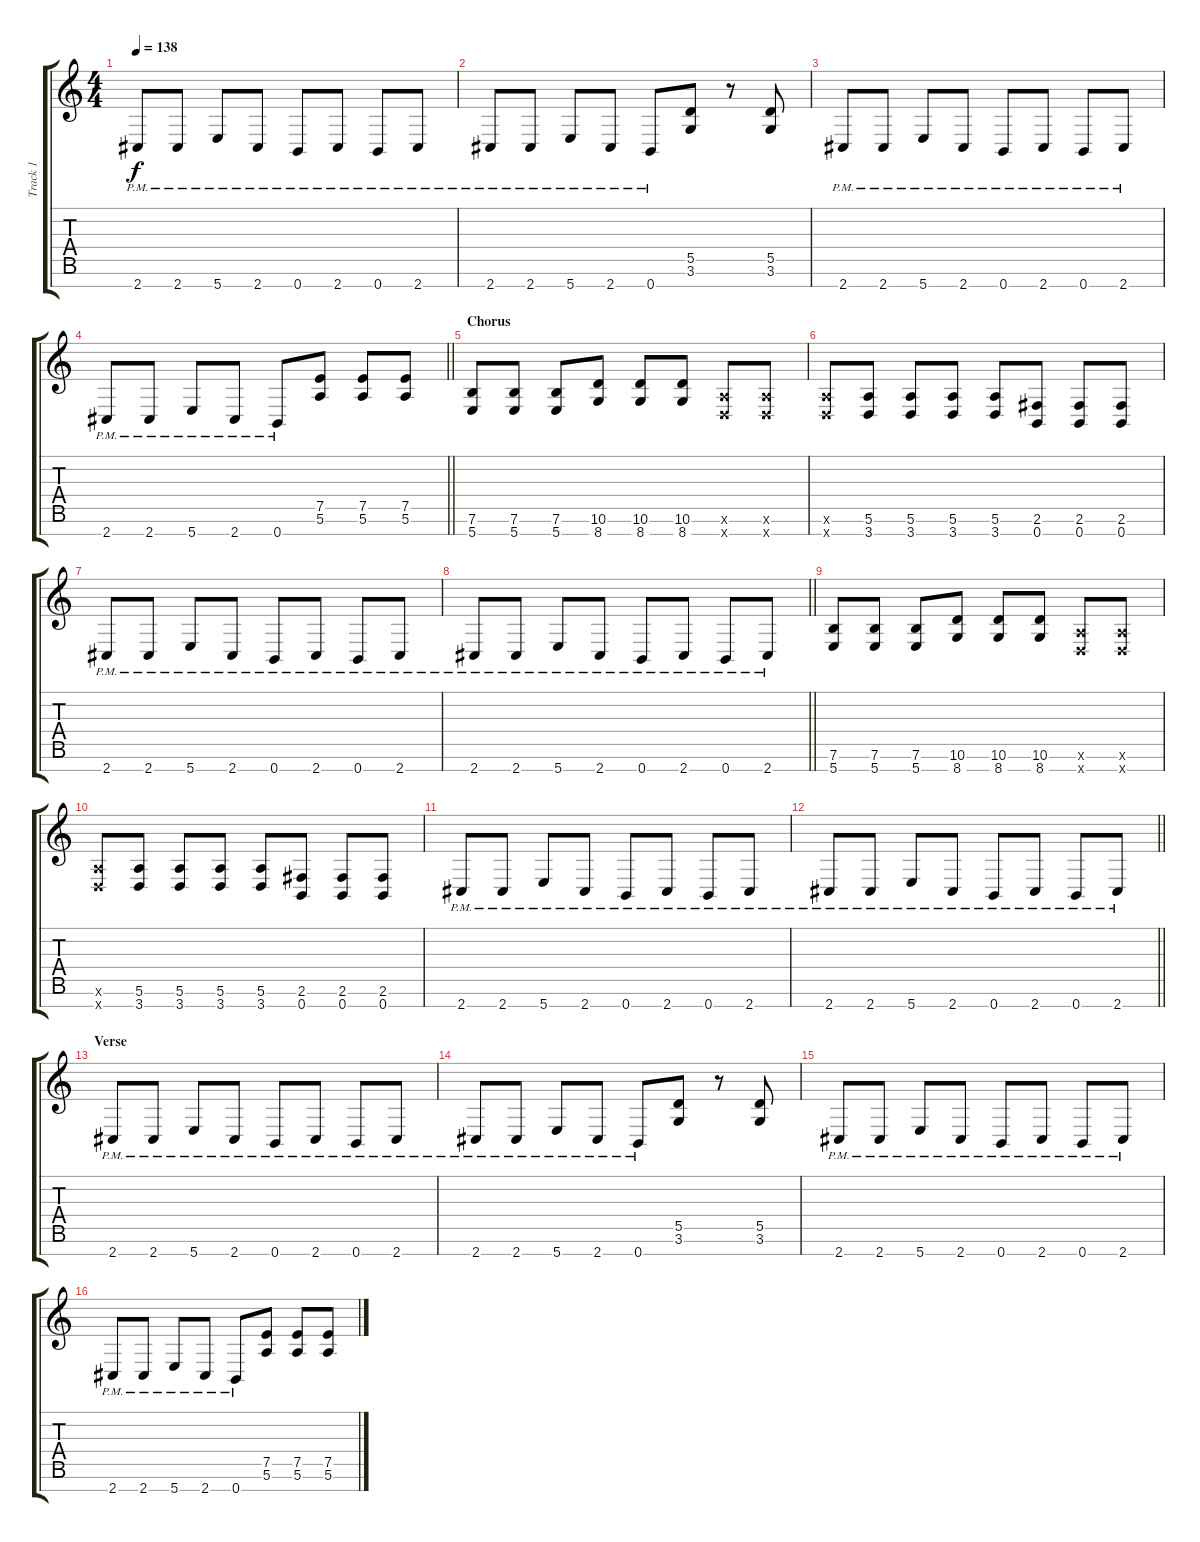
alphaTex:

\track ("Track 1" "Track 1") {instrument overdrivenguitar}
\staff {score tabs}
\tuning (E4 B3 G3 D3 A2 E2 B1) {hide}
\ts (4 4)
\tempo 138
\clef g2
\ks c
2.7{pm}.8{dy f} 2.7{pm}.8 5.7{pm}.8 2.7{pm}.8 0.7{pm}.8 2.7{pm}.8 0.7{pm}.8 2.7{pm}.8 |
2.7{pm}.8 2.7{pm}.8 5.7{pm}.8 2.7{pm}.8 0.7{pm}.8 (5.5 3.6).8 r.8 (5.5 3.6).8 |
2.7{pm}.8 2.7{pm}.8 5.7{pm}.8 2.7{pm}.8 0.7{pm}.8 2.7{pm}.8 0.7{pm}.8 2.7{pm}.8 |
\barLineRight lightlight
2.7{pm}.8 2.7{pm}.8 5.7{pm}.8 2.7{pm}.8 0.7{pm}.8 (7.5 5.6).8 (7.5 5.6).8 (7.5 5.6).8 |
\section ("" "Chorus")
(7.6 5.7).8 (7.6 5.7).8 (7.6 5.7).8 (10.6 8.7).8 (10.6 8.7).8 (10.6 8.7).8 (5.6{x} 3.7{x}).8 (5.6{x} 3.7{x}).8 |
(5.6{x} 3.7{x}).8 (5.6 3.7).8 (5.6 3.7).8 (5.6 3.7).8 (5.6 3.7).8 (2.6 0.7).8 (2.6 0.7).8 (2.6 0.7).8 |
2.7{pm}.8 2.7{pm}.8 5.7{pm}.8 2.7{pm}.8 0.7{pm}.8 2.7{pm}.8 0.7{pm}.8 2.7{pm}.8 |
\barLineRight lightlight
2.7{pm}.8 2.7{pm}.8 5.7{pm}.8 2.7{pm}.8 0.7{pm}.8 2.7{pm}.8 0.7{pm}.8 2.7{pm}.8 |
(7.6 5.7).8 (7.6 5.7).8 (7.6 5.7).8 (10.6 8.7).8 (10.6 8.7).8 (10.6 8.7).8 (5.6{x} 3.7{x}).8 (5.6{x} 3.7{x}).8 |
(5.6{x} 3.7{x}).8 (5.6 3.7).8 (5.6 3.7).8 (5.6 3.7).8 (5.6 3.7).8 (2.6 0.7).8 (2.6 0.7).8 (2.6 0.7).8 |
2.7{pm}.8 2.7{pm}.8 5.7{pm}.8 2.7{pm}.8 0.7{pm}.8 2.7{pm}.8 0.7{pm}.8 2.7{pm}.8 |
\barLineRight lightlight
2.7{pm}.8 2.7{pm}.8 5.7{pm}.8 2.7{pm}.8 0.7{pm}.8 2.7{pm}.8 0.7{pm}.8 2.7{pm}.8 |
\section ("" "Verse")
2.7{pm}.8 2.7{pm}.8 5.7{pm}.8 2.7{pm}.8 0.7{pm}.8 2.7{pm}.8 0.7{pm}.8 2.7{pm}.8 |
2.7{pm}.8 2.7{pm}.8 5.7{pm}.8 2.7{pm}.8 0.7{pm}.8 (5.5 3.6).8 r.8 (5.5 3.6).8 |
2.7{pm}.8 2.7{pm}.8 5.7{pm}.8 2.7{pm}.8 0.7{pm}.8 2.7{pm}.8 0.7{pm}.8 2.7{pm}.8 |
2.7{pm}.8 2.7{pm}.8 5.7{pm}.8 2.7{pm}.8 0.7{pm}.8 (7.5 5.6).8 (7.5 5.6).8 (7.5 5.6).8
